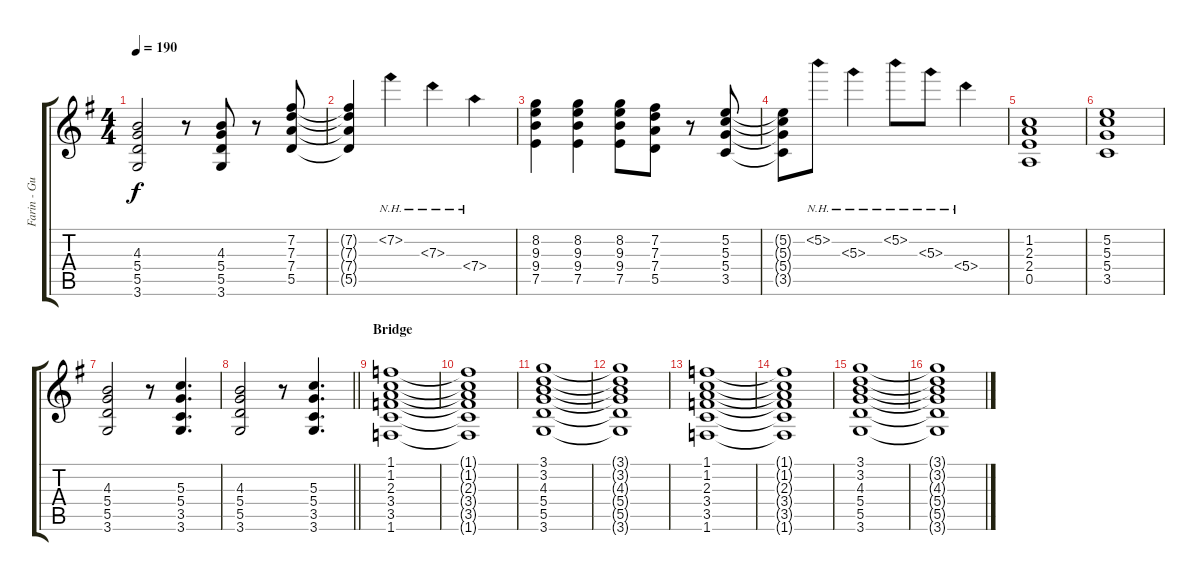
\track ("Farin - Guitar 1" "Farin - Gu") {instrument overdrivenguitar}
\staff {score tabs}
\tuning (E4 B3 G3 D3 A2 E2) {hide}
\ts (4 4)
\tempo 190
\clef g2
\ks g
(4.3 5.4 5.5 3.6).2{dy f} r.8 (4.3 5.4 5.5 3.6).8 r.8 (7.2 7.3 7.4 5.5).8 |
(7.2{t} 7.3{t} 7.4{t} 5.5{t}).4 7.2{nh}.4 7.3{nh}.4 7.4{nh}.4 |
(8.2 9.3 9.4 7.5).4 (8.2 9.3 9.4 7.5).4 (8.2 9.3 9.4 7.5).8 (7.2 7.3 7.4 5.5).8 r.8 (5.2 5.3 5.4 3.5).8 |
(5.2{t} 5.3{t} 5.4{t} 3.5{t}).8 5.2{nh}.8 5.3{nh}.4 5.2{nh}.8 5.3{nh}.8 5.4{nh}.4 |
(1.2 2.3 2.4 0.5).1 |
(5.2 5.3 5.4 3.5).1 |
(4.3 5.4 5.5 3.6).2 r.8 (5.3 5.4 3.5 3.6).4{d} |
\barLineRight lightlight
(4.3 5.4 5.5 3.6).2 r.8 (5.3 5.4 3.5 3.6).4{d} |
\section ("" "Bridge")
(1.1 1.2 2.3 3.4 3.5 1.6).1{instrument electricguitarclean} |
(1.1{t} 1.2{t} 2.3{t} 3.4{t} 3.5{t} 1.6{t}).1 |
(3.1 3.2 4.3 5.4 5.5 3.6).1 |
(3.1{t} 3.2{t} 4.3{t} 5.4{t} 5.5{t} 3.6{t}).1 |
(1.1 1.2 2.3 3.4 3.5 1.6).1 |
(1.1{t} 1.2{t} 2.3{t} 3.4{t} 3.5{t} 1.6{t}).1 |
(3.1 3.2 4.3 5.4 5.5 3.6).1 |
(3.1{t} 3.2{t} 4.3{t} 5.4{t} 5.5{t} 3.6{t}).1
